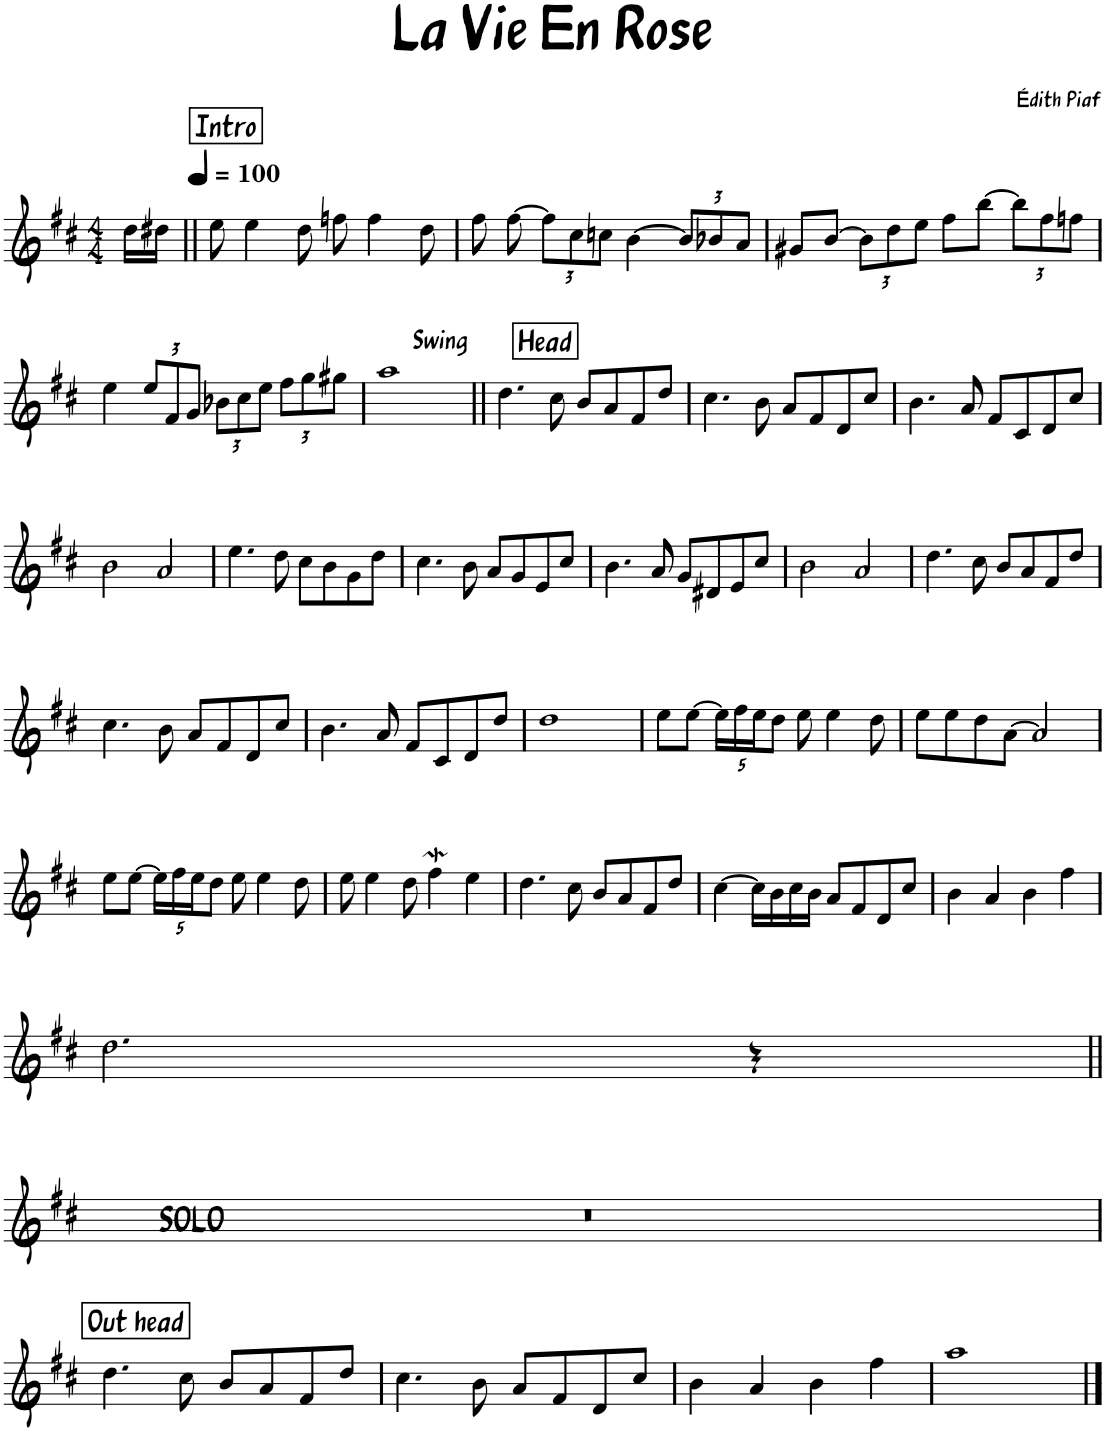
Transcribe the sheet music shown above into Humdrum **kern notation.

**kern
*part1
*staff1
*I"Tenor Saxophone
*I'T. Sax.
*clefG2
*Trd8c14
*k[f#c#]
*M4/4
*MM100
!!LO:REH:place=s1:a:B:rj:fs=14:t=Intro
=1
16dd\LL
16dd#X\JJ
=2||
8ee\
4ee\
8dd\
8ffn\
4ff\
8dd\
=3
8ff#\
[8ff#\
*Xbrackettup
12ff#\L]
12cc#\
12ccn\J
[4b\
12b/L]
12b-X/
12a/J
=4
8g#X/L
[8b/J
12b\L]
12dd\
12ee\J
8ff#\L
[8bb\J
12bb\L]
12ff#\
12ffn\J
!!LO:LB:g=z
=5
4ee\
12ee/L
12f#/
12g/J
12b-X\L
12cc#\
12ee\J
12ff#\L
12gg\
12gg#X\J
=6
1aa
!!LO:REH:place=s1:a:B:rj:fs=14:t=Head
=7||
!LO:TX:a:B:t=Swing
4.dd\
8cc#\
8b/L
8a/
8f#/
8dd/J
=8
4.cc#\
8b\
8a/L
8f#/
8d/
8cc#/J
=9
4.b\
8a/
8f#/L
8c#/
8d/
8cc#/J
!!LO:LB:g=z
=10
2b\
2a/
=11
4.ee\
8dd\
8cc#\L
8b\
8g\
8dd\J
=12
4.cc#\
8b\
8a/L
8g/
8e/
8cc#/J
=13
4.b\
8a/
8g/L
8d#X/
8e/
8cc#/J
=14
2b\
2a/
=15
4.dd\
8cc#\
8b/L
8a/
8f#/
8dd/J
!!LO:LB:g=z
=16
4.cc#\
8b\
8a/L
8f#/
8d/
8cc#/J
=17
4.b\
8a/
8f#/L
8c#/
8d/
8dd/J
=18
1dd
=19
8ee\L
[8ee\J
20ee\LL]
20ff#\
20ee\J
10dd\J
8ee\
4ee\
8dd\
=20
8ee\L
8ee\
8dd\
[8a\J
2a/]
!!LO:LB:g=z
=21
8ee\L
[8ee\J
20ee\LL]
20ff#\
20ee\J
10dd\J
8ee\
4ee\
8dd\
=22
8ee\
4ee\
8dd\
4ff#W\
4ee\
=23
4.dd\
8cc#\
8b/L
8a/
8f#/
8dd/J
=24
[4cc#\
16cc#\LL]
16b\
16cc#\
16b\JJ
8a/L
8f#/
8d/
8cc#/J
=25
4b\
4a/
4b\
4ff#\
!!LO:LB:g=z
=26
2.dd\
4r
!!LO:LB:g=z
=27||
!LO:TX:b:B:t=SOLO
1r
!!LO:LB:g=z
!!LO:REH:place=s1:a:B:rj:fs=14:t=Out head
=28
4.dd\
8cc#\
8b/L
8a/
8f#/
8dd/J
=29
4.cc#\
8b\
8a/L
8f#/
8d/
8cc#/J
=30
4b\
4a/
4b\
4ff#\
=31
1aa
==
*-
